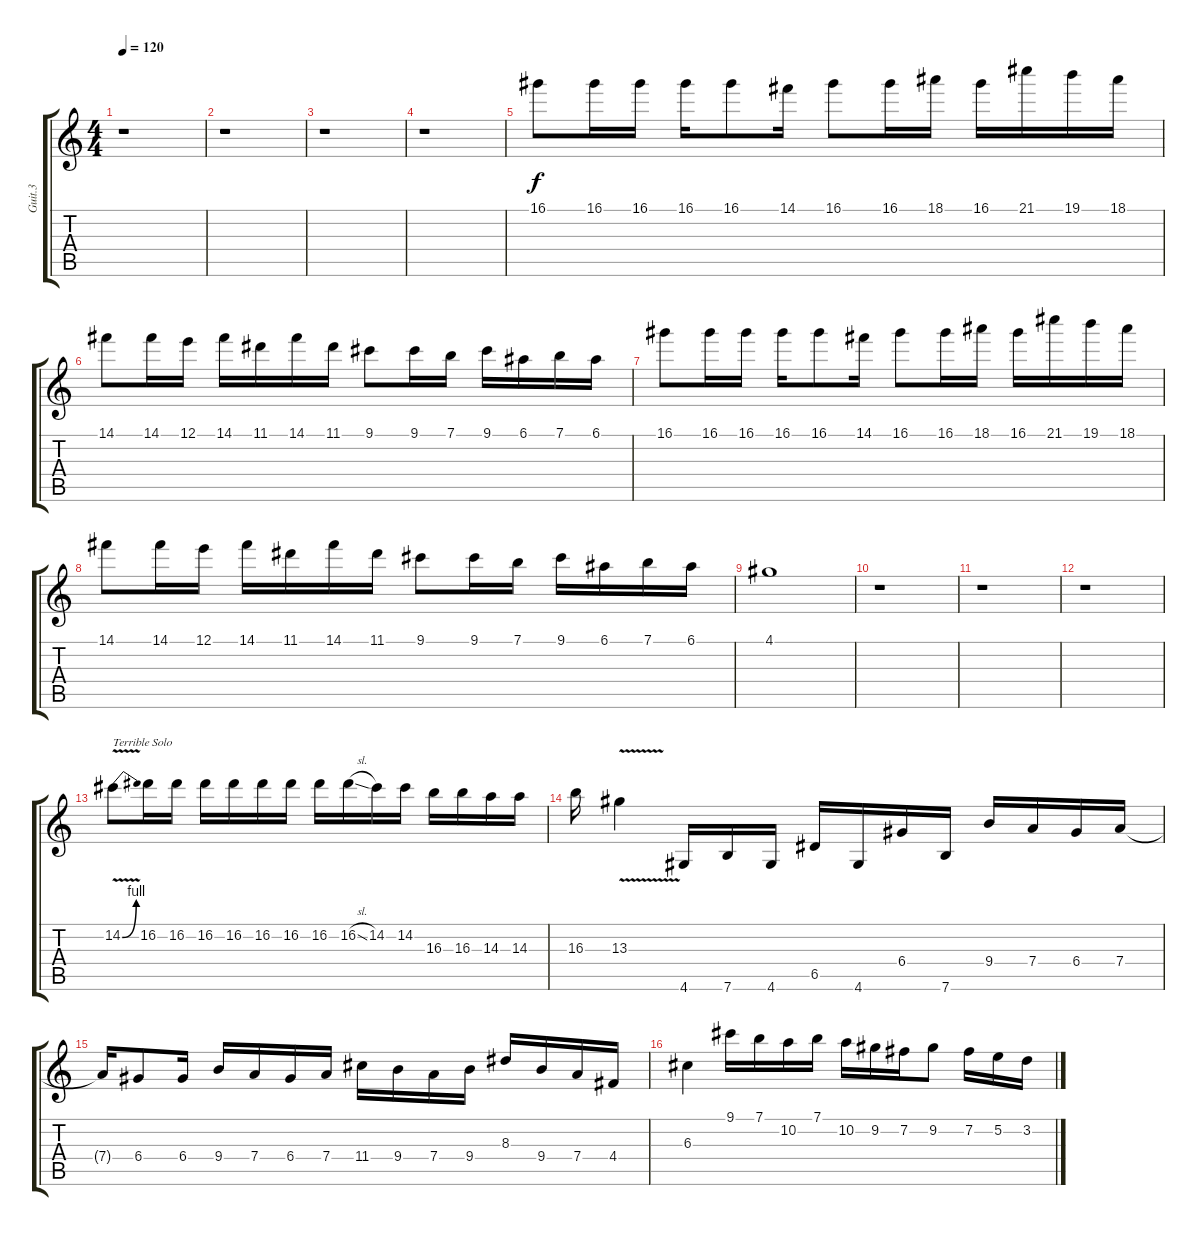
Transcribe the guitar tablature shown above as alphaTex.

\track ("Guit.3" "Guit.3") {instrument distortionguitar}
\staff {score tabs}
\tuning (E4 B3 G3 D3 A2 E2) {hide}
\ts (4 4)
\tempo 120
\clef g2
\ks c
r.1{dy f instrument distortionguitar} |
r.1 |
r.1 |
r.1 |
16.1.8 16.1.16 16.1.16 16.1.16 16.1.8 14.1.16 16.1.8 16.1.16 18.1.16 16.1.16 21.1.16 19.1.16 18.1.16 |
14.1.8 14.1.16 12.1.16 14.1.16 11.1.16 14.1.16 11.1.16 9.1.8 9.1.16 7.1.16 9.1.16 6.1.16 7.1.16 6.1.16 |
16.1.8 16.1.16 16.1.16 16.1.16 16.1.8 14.1.16 16.1.8 16.1.16 18.1.16 16.1.16 21.1.16 19.1.16 18.1.16 |
14.1.8 14.1.16 12.1.16 14.1.16 11.1.16 14.1.16 11.1.16 9.1.8 9.1.16 7.1.16 9.1.16 6.1.16 7.1.16 6.1.16 |
4.1.1 |
r.1 |
r.1 |
r.1 |
14.2{be (bend 0 0 60 4) v}.8{txt "Terrible Solo"} 16.2.16 16.2.16 16.2.16 16.2.16 16.2.16 16.2.16 16.2.16 16.2{sl}.16 14.2.16 14.2.16 16.3.16 16.3.16 14.3.16 14.3.16 |
16.3.16 13.3{v}.4 4.6.16 7.6.16 4.6.16 6.5.16 4.6.16 6.4.16 7.6.16 9.4.16 7.4.16 6.4.16 7.4.16 |
7.4{t}.16 6.4.8 6.4.16 9.4.16 7.4.16 6.4.16 7.4.16 11.4.16 9.4.16 7.4.16 9.4.16 8.3.16 9.4.16 7.4.16 4.4.16 |
6.3.4 9.1.16 7.1.16 10.2.16 7.1.16 10.2.16 9.2.16 7.2.16 9.2.8 7.2.16 5.2.16 3.2.16
